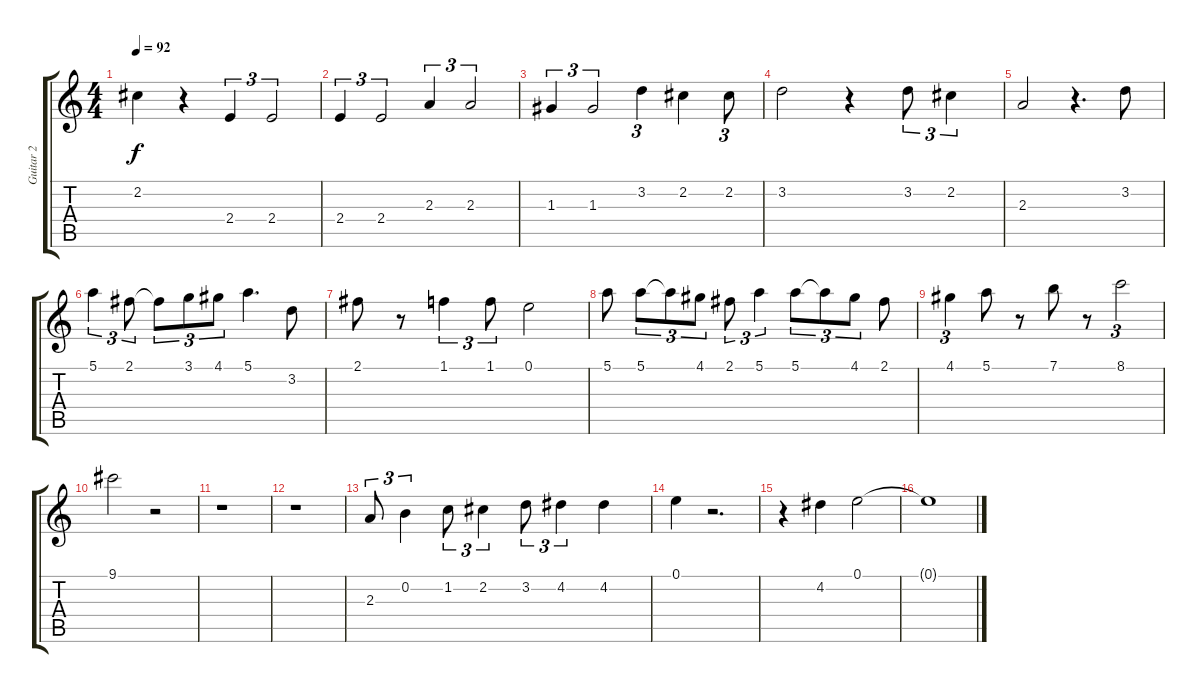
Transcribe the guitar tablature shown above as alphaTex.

\track ("Guitar 2" "Guitar 2") {instrument distortionguitar}
\staff {score tabs}
\tuning (E4 B3 G3 D3 A2 E2) {hide}
\ts (4 4)
\tempo 92
\clef g2
\ks c
2.2.4{dy f} r.4 2.4.4{tu (3 2)} 2.4.2{tu (3 2)} |
2.4.4{tu (3 2)} 2.4.2{tu (3 2)} 2.3.4{tu (3 2)} 2.3.2{tu (3 2)} |
1.3.4{tu (3 2)} 1.3.2{tu (3 2)} 3.2.4{tu (3 2)} 2.2.4 2.2.8{tu (3 2)} |
3.2.2 r.4 3.2.8{tu (3 2)} 2.2.4{tu (3 2)} |
2.3.2 r.4{d} 3.2.8 |
5.1.4{tu (3 2)} 2.1.8{tu (3 2)} 2.1{t}.8{tu (3 2)} 3.1.8{tu (3 2)} 4.1.8{tu (3 2)} 5.1.4{d} 3.2.8 |
2.1.8 r.8 1.1.4{tu (3 2)} 1.1.8{tu (3 2)} 0.1.2 |
5.1.8 5.1.8{tu (3 2)} 5.1{t}.8{tu (3 2)} 4.1.8{tu (3 2)} 2.1.8{tu (3 2)} 5.1.4{tu (3 2)} 5.1.8{tu (3 2)} 5.1{t}.8{tu (3 2)} 4.1.8{tu (3 2)} 2.1.8 |
4.1.4{tu (3 2)} 5.1.8 r.8 7.1.8 r.8 8.1.2{tu (3 2)} |
9.1.2 r.2 |
r.1 |
r.1 |
2.3.8{tu (3 2)} 0.2.4{tu (3 2)} 1.2.8{tu (3 2)} 2.2.4{tu (3 2)} 3.2.8{tu (3 2)} 4.2.4{tu (3 2)} 4.2.4 |
0.1.4 r.2{d} |
r.4 4.2.4 0.1.2 |
0.1{t}.1
